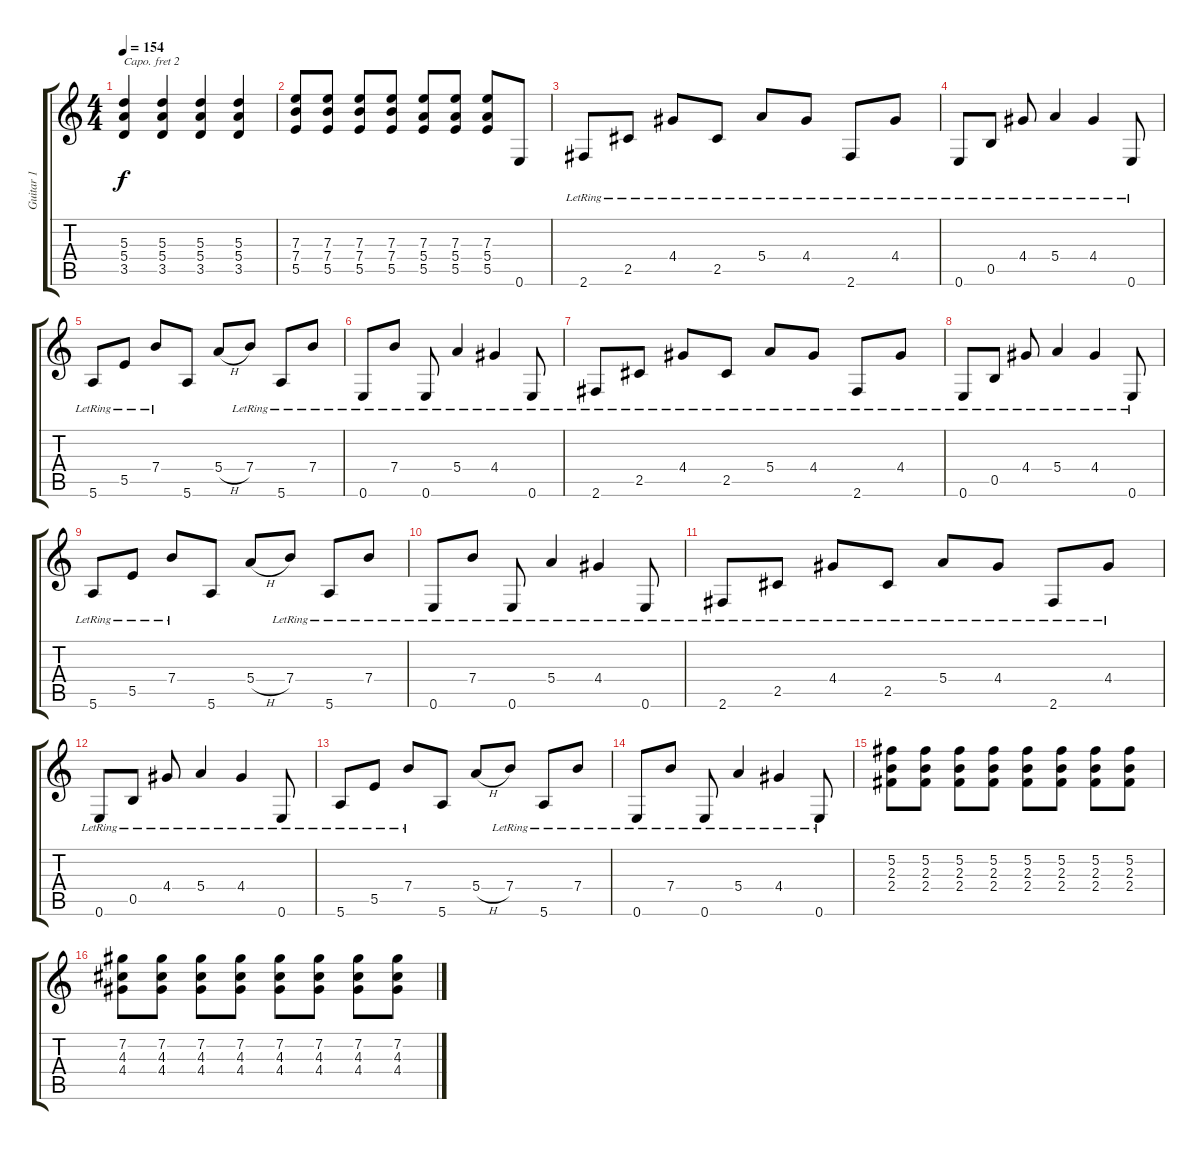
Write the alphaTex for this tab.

\track ("Guitar 1" "Guitar 1") {instrument electricguitarclean}
\staff {score tabs}
\capo 2
\tuning (E4 B3 G3 D3 A2 D2) {hide}
\ts (4 4)
\tempo 154
\clef g2
\ks c
(5.3{t} 5.4{t} 3.5{t}).4{dy f} (5.3 5.4 3.5).4 (5.3 5.4 3.5).4 (5.3 5.4 3.5).4 |
(7.3 7.4 5.5).8 (7.3 7.4 5.5).8 (7.3 7.4 5.5).8 (7.3 7.4 5.5).8 (7.3 5.4 5.5).8 (7.3 5.4 5.5).8 (7.3 5.4 5.5).8 0.6.8{instrument electricguitarclean} |
2.6{lr}.8 2.5{lr}.8 4.4{lr}.8 2.5{lr}.8 5.4{lr}.8 4.4{lr}.8 2.6{lr}.8 4.4{lr}.8 |
0.6{lr}.8 0.5{lr}.8 4.4{lr}.8 5.4{lr}.4 4.4{lr}.4 0.6{lr}.8 |
5.6{lr}.8 5.5{lr}.8 7.4{lr}.8 5.6.8 5.4{h}.8 7.4{lr}.8 5.6{lr}.8 7.4{lr}.8 |
0.6{lr}.8 7.4{lr}.8 0.6{lr}.8 5.4{lr}.4 4.4{lr}.4 0.6{lr}.8 |
2.6{lr}.8 2.5{lr}.8 4.4{lr}.8 2.5{lr}.8 5.4{lr}.8 4.4{lr}.8 2.6{lr}.8 4.4{lr}.8 |
0.6{lr}.8 0.5{lr}.8 4.4{lr}.8 5.4{lr}.4 4.4{lr}.4 0.6{lr}.8 |
5.6{lr}.8 5.5{lr}.8 7.4{lr}.8 5.6.8 5.4{h}.8 7.4{lr}.8 5.6{lr}.8 7.4{lr}.8 |
0.6{lr}.8 7.4{lr}.8 0.6{lr}.8 5.4{lr}.4 4.4{lr}.4 0.6{lr}.8 |
2.6{lr}.8 2.5{lr}.8 4.4{lr}.8 2.5{lr}.8 5.4{lr}.8 4.4{lr}.8 2.6{lr}.8 4.4{lr}.8 |
0.6{lr}.8 0.5{lr}.8 4.4{lr}.8 5.4{lr}.4 4.4{lr}.4 0.6{lr}.8 |
5.6{lr}.8 5.5{lr}.8 7.4{lr}.8 5.6.8 5.4{h}.8 7.4{lr}.8 5.6{lr}.8 7.4{lr}.8 |
0.6{lr}.8 7.4{lr}.8 0.6{lr}.8 5.4{lr}.4 4.4{lr}.4 0.6{lr}.8 |
(5.2 2.3 2.4).8{instrument distortionguitar} (5.2 2.3 2.4).8 (5.2 2.3 2.4).8 (5.2 2.3 2.4).8 (5.2 2.3 2.4).8 (5.2 2.3 2.4).8 (5.2 2.3 2.4).8 (5.2 2.3 2.4).8 |
(7.2 4.3 4.4).8 (7.2 4.3 4.4).8 (7.2 4.3 4.4).8 (7.2 4.3 4.4).8 (7.2 4.3 4.4).8 (7.2 4.3 4.4).8 (7.2 4.3 4.4).8 (7.2 4.3 4.4).8
